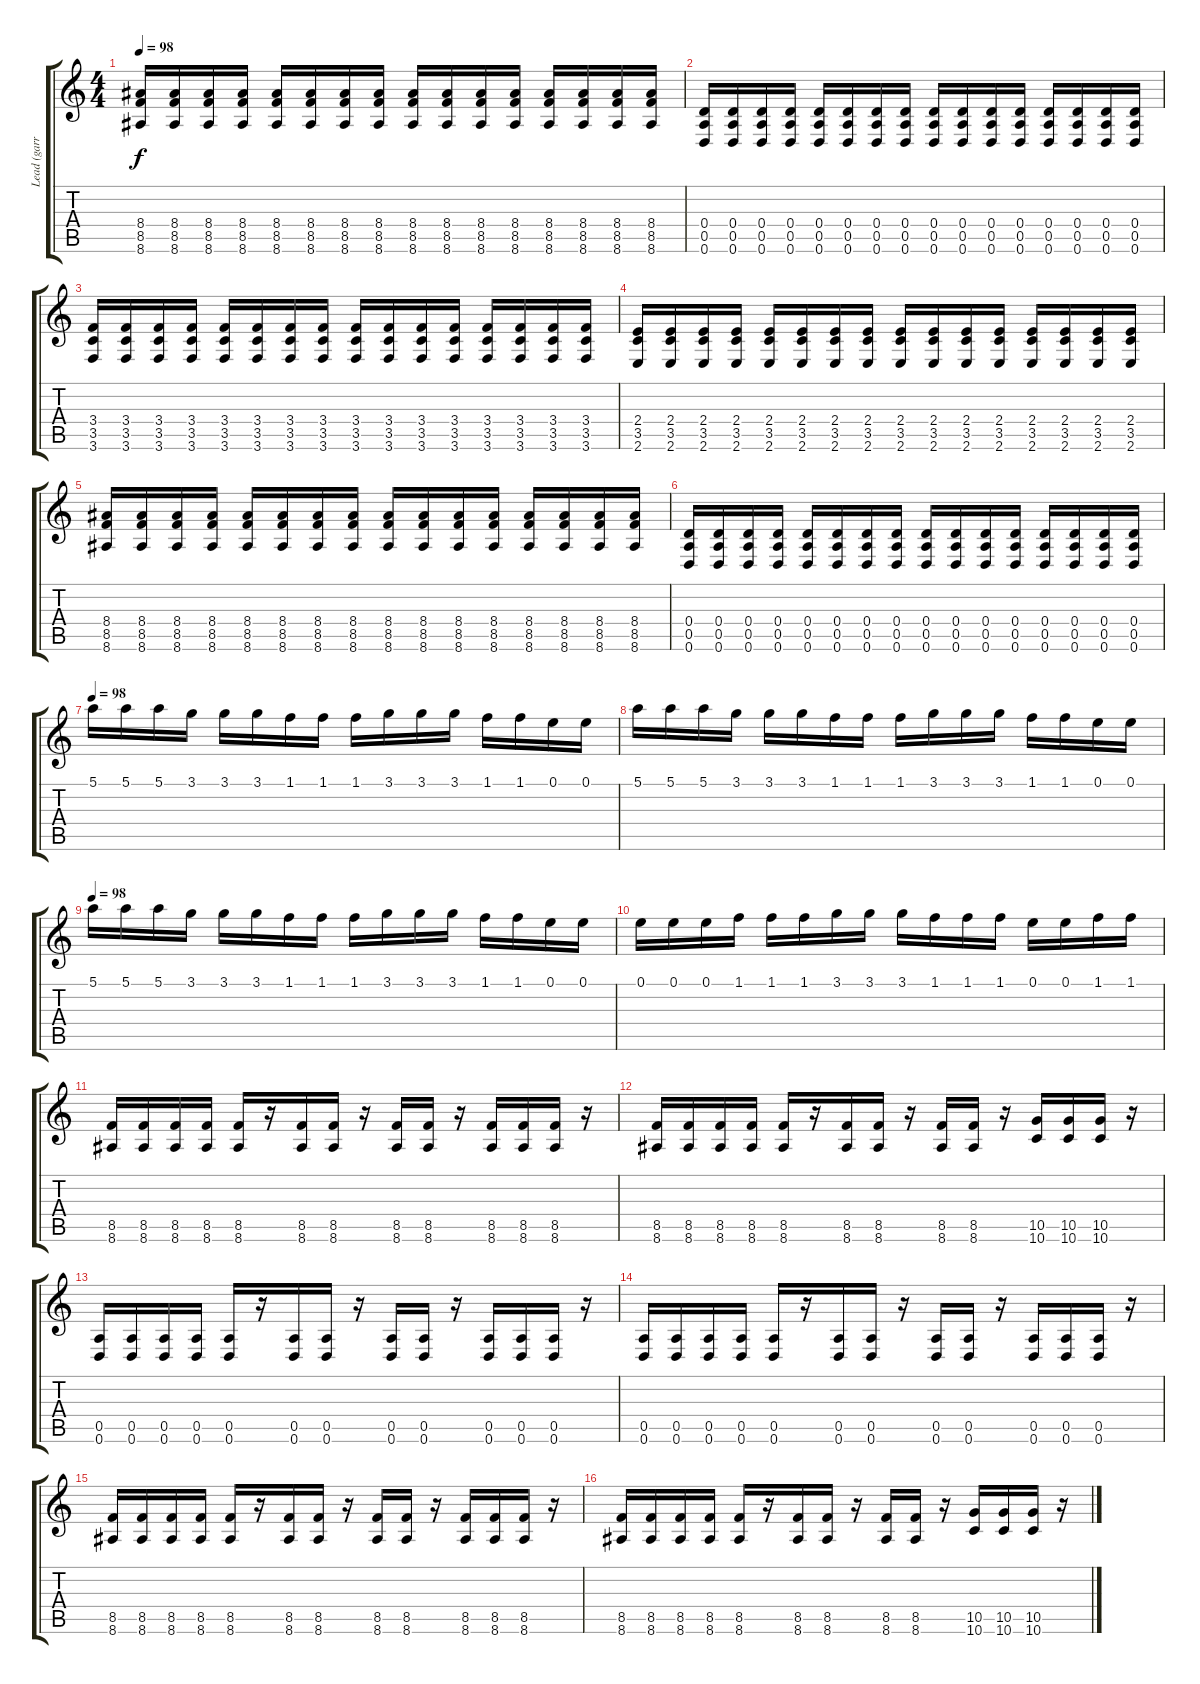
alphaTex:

\track ("Lead (garret)" "Lead (garr") {instrument distortionguitar}
\staff {score tabs}
\tuning (E4 B3 G3 D3 A2 D2) {hide}
\ts (4 4)
\tempo 98
\clef g2
\ks c
(8.4 8.5 8.6).16{dy f} (8.4 8.5 8.6).16 (8.4 8.5 8.6).16 (8.4 8.5 8.6).16 (8.4 8.5 8.6).16 (8.4 8.5 8.6).16 (8.4 8.5 8.6).16 (8.4 8.5 8.6).16 (8.4 8.5 8.6).16 (8.4 8.5 8.6).16 (8.4 8.5 8.6).16 (8.4 8.5 8.6).16 (8.4 8.5 8.6).16 (8.4 8.5 8.6).16 (8.4 8.5 8.6).16 (8.4 8.5 8.6).16 |
(0.4 0.5 0.6).16 (0.4 0.5 0.6).16 (0.4 0.5 0.6).16 (0.4 0.5 0.6).16 (0.4 0.5 0.6).16 (0.4 0.5 0.6).16 (0.4 0.5 0.6).16 (0.4 0.5 0.6).16 (0.4 0.5 0.6).16 (0.4 0.5 0.6).16 (0.4 0.5 0.6).16 (0.4 0.5 0.6).16 (0.4 0.5 0.6).16 (0.4 0.5 0.6).16 (0.4 0.5 0.6).16 (0.4 0.5 0.6).16 |
(3.4 3.5 3.6).16 (3.4 3.5 3.6).16 (3.4 3.5 3.6).16 (3.4 3.5 3.6).16 (3.4 3.5 3.6).16 (3.4 3.5 3.6).16 (3.4 3.5 3.6).16 (3.4 3.5 3.6).16 (3.4 3.5 3.6).16 (3.4 3.5 3.6).16 (3.4 3.5 3.6).16 (3.4 3.5 3.6).16 (3.4 3.5 3.6).16 (3.4 3.5 3.6).16 (3.4 3.5 3.6).16 (3.4 3.5 3.6).16 |
(2.4 3.5 2.6).16 (2.4 3.5 2.6).16 (2.4 3.5 2.6).16 (2.4 3.5 2.6).16 (2.4 3.5 2.6).16 (2.4 3.5 2.6).16 (2.4 3.5 2.6).16 (2.4 3.5 2.6).16 (2.4 3.5 2.6).16 (2.4 3.5 2.6).16 (2.4 3.5 2.6).16 (2.4 3.5 2.6).16 (2.4 3.5 2.6).16 (2.4 3.5 2.6).16 (2.4 3.5 2.6).16 (2.4 3.5 2.6).16 |
(8.4 8.5 8.6).16 (8.4 8.5 8.6).16 (8.4 8.5 8.6).16 (8.4 8.5 8.6).16 (8.4 8.5 8.6).16 (8.4 8.5 8.6).16 (8.4 8.5 8.6).16 (8.4 8.5 8.6).16 (8.4 8.5 8.6).16 (8.4 8.5 8.6).16 (8.4 8.5 8.6).16 (8.4 8.5 8.6).16 (8.4 8.5 8.6).16 (8.4 8.5 8.6).16 (8.4 8.5 8.6).16 (8.4 8.5 8.6).16 |
(0.4 0.5 0.6).16 (0.4 0.5 0.6).16 (0.4 0.5 0.6).16 (0.4 0.5 0.6).16 (0.4 0.5 0.6).16 (0.4 0.5 0.6).16 (0.4 0.5 0.6).16 (0.4 0.5 0.6).16 (0.4 0.5 0.6).16 (0.4 0.5 0.6).16 (0.4 0.5 0.6).16 (0.4 0.5 0.6).16 (0.4 0.5 0.6).16 (0.4 0.5 0.6).16 (0.4 0.5 0.6).16 (0.4 0.5 0.6).16 |
\tempo 98
5.1.16 5.1.16 5.1.16 3.1.16 3.1.16 3.1.16 1.1.16 1.1.16 1.1.16 3.1.16 3.1.16 3.1.16 1.1.16 1.1.16 0.1.16 0.1.16 |
5.1.16 5.1.16 5.1.16 3.1.16 3.1.16 3.1.16 1.1.16 1.1.16 1.1.16 3.1.16 3.1.16 3.1.16 1.1.16 1.1.16 0.1.16 0.1.16 |
\tempo 98
5.1.16 5.1.16 5.1.16 3.1.16 3.1.16 3.1.16 1.1.16 1.1.16 1.1.16 3.1.16 3.1.16 3.1.16 1.1.16 1.1.16 0.1.16 0.1.16 |
0.1.16 0.1.16 0.1.16 1.1.16 1.1.16 1.1.16 3.1.16 3.1.16 3.1.16 1.1.16 1.1.16 1.1.16 0.1.16 0.1.16 1.1.16 1.1.16 |
(8.5 8.6).16 (8.5 8.6).16 (8.5 8.6).16 (8.5 8.6).16 (8.5 8.6).16 r.16 (8.5 8.6).16 (8.5 8.6).16 r.16 (8.5 8.6).16 (8.5 8.6).16 r.16 (8.5 8.6).16 (8.5 8.6).16 (8.5 8.6).16 r.16 |
(8.5 8.6).16 (8.5 8.6).16 (8.5 8.6).16 (8.5 8.6).16 (8.5 8.6).16 r.16 (8.5 8.6).16 (8.5 8.6).16 r.16 (8.5 8.6).16 (8.5 8.6).16 r.16 (10.5 10.6).16 (10.5 10.6).16 (10.5 10.6).16 r.16 |
(0.5 0.6).16 (0.5 0.6).16 (0.5 0.6).16 (0.5 0.6).16 (0.5 0.6).16 r.16 (0.5 0.6).16 (0.5 0.6).16 r.16 (0.5 0.6).16 (0.5 0.6).16 r.16 (0.5 0.6).16 (0.5 0.6).16 (0.5 0.6).16 r.16 |
(0.5 0.6).16 (0.5 0.6).16 (0.5 0.6).16 (0.5 0.6).16 (0.5 0.6).16 r.16 (0.5 0.6).16 (0.5 0.6).16 r.16 (0.5 0.6).16 (0.5 0.6).16 r.16 (0.5 0.6).16 (0.5 0.6).16 (0.5 0.6).16 r.16 |
(8.5 8.6).16 (8.5 8.6).16 (8.5 8.6).16 (8.5 8.6).16 (8.5 8.6).16 r.16 (8.5 8.6).16 (8.5 8.6).16 r.16 (8.5 8.6).16 (8.5 8.6).16 r.16 (8.5 8.6).16 (8.5 8.6).16 (8.5 8.6).16 r.16 |
(8.5 8.6).16 (8.5 8.6).16 (8.5 8.6).16 (8.5 8.6).16 (8.5 8.6).16 r.16 (8.5 8.6).16 (8.5 8.6).16 r.16 (8.5 8.6).16 (8.5 8.6).16 r.16 (10.5 10.6).16 (10.5 10.6).16 (10.5 10.6).16 r.16
